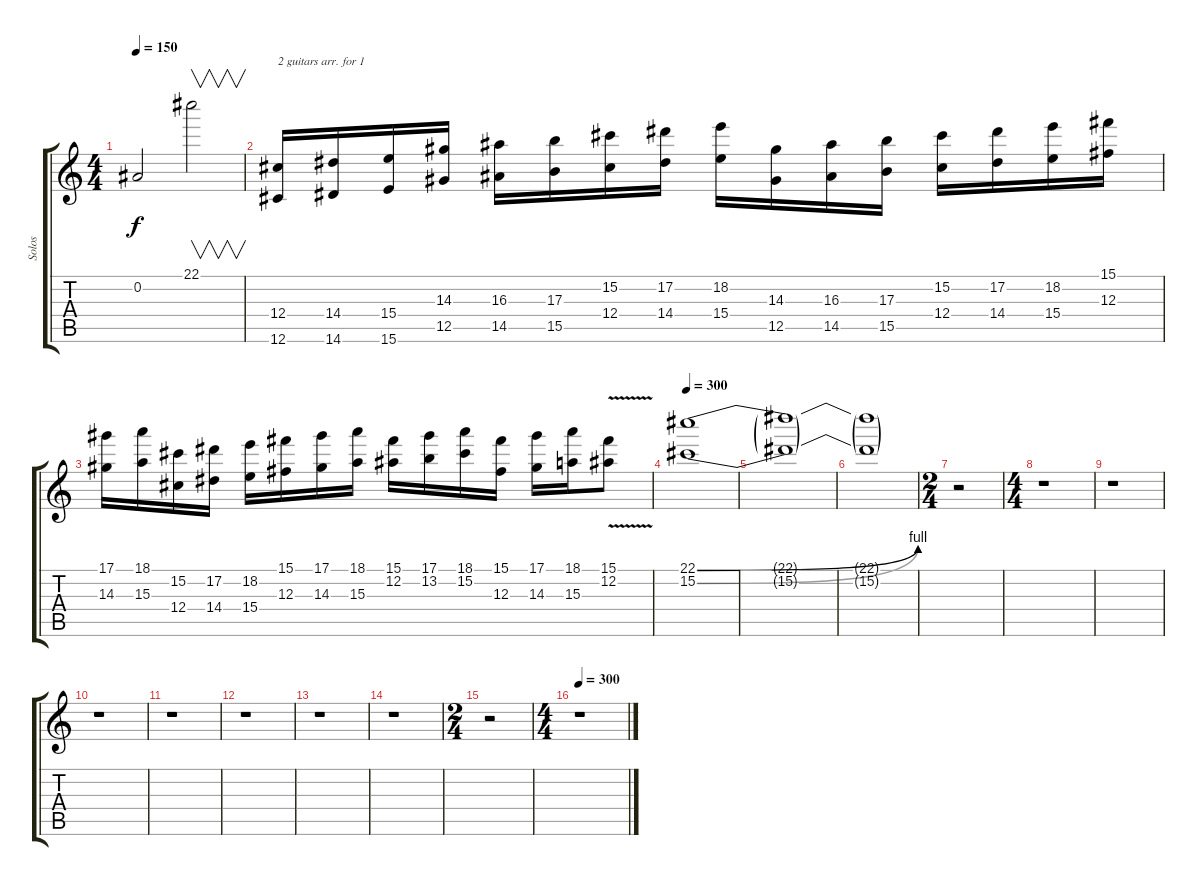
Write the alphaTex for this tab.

\track ("Solos" "Solos") {instrument distortionguitar}
\staff {score tabs}
\tuning (Eb4 Bb3 Gb3 Db3 Ab2 Db2) {hide}
\ts (4 4)
\tempo 150
\clef g2
\ks c
0.2{t}.2{dy f} 22.1.2{v} |
(12.4 12.6).16{txt "2 guitars arr. for 1"} (14.4 14.6).16 (15.4 15.6).16 (14.3 12.5).16 (16.3 14.5).16 (17.3 15.5).16 (15.2 12.4).16 (17.2 14.4).16 (18.2 15.4).16 (14.3 12.5).16 (16.3 14.5).16 (17.3 15.5).16 (15.2 12.4).16 (17.2 14.4).16 (18.2 15.4).16 (15.1 12.3).16 |
(17.1 14.3).16 (18.1 15.3).16 (15.2 12.4).16 (17.2 14.4).16 (18.2 15.4).16 (15.1 12.3).16 (17.1 14.3).16 (18.1 15.3).16 (15.1 12.2).16 (17.1 13.2).16 (18.1 15.2).16 (15.1 12.3).16 (17.1 14.3).16 (18.1 15.3).16 (15.1{v} 12.2{v}).8 |
\tempo 300
(22.1{be (bend 0 0 60 4)} 15.2{be (bend 0 0 60 4)}).1 |
(22.1{t} 15.2{t}).1 |
(22.1{t} 15.2{t}).1 |
\ts (2 4)
r.2 |
\ts (4 4)
r.1 |
r.1 |
r.1 |
r.1 |
r.1 |
r.1 |
r.1 |
\ts (2 4)
r.2 |
\ts (4 4)
\tempo 300
r.1
